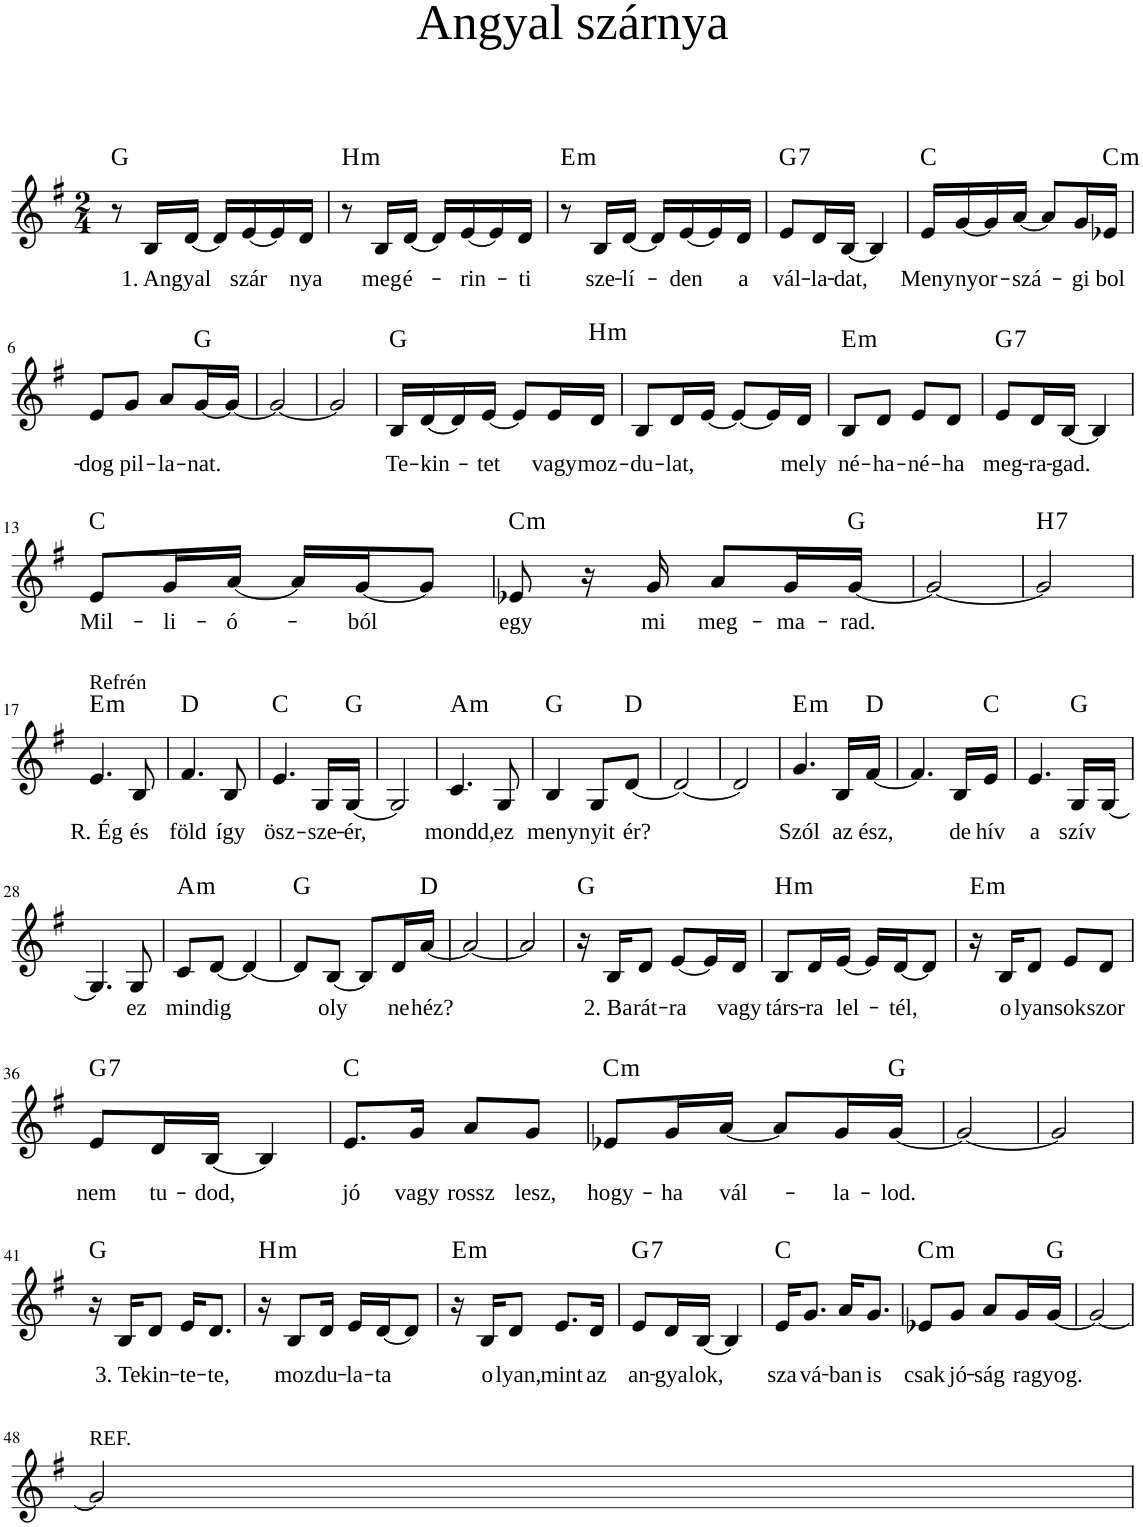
**kern	**text	**harte
*part1	*part1	*part1
*staff1	*staff1	*
*I"Voice	*	*
*clefG2	*	*
*k[f#]	*	*
*M2/4	*	*
=1	=1	=1
8r	.	G:maj
!	!LO:LY:b	!
16B/LL	1. An-	.
!	!LO:LY:b	!
[16d/JJ	-gyal	.
16d/LL]	.	.
!	!LO:LY:b	!
[16e/	szár	.
16e/]	.	.
!	!LO:LY:b	!
16d/JJ	nya	.
=2	=2	=2
!	!	!LO:H:kt=m
8r	.	B:min
!	!LO:LY:b	!
16B/LL	meg-	.
!	!LO:LY:b	!
[16d/JJ	-é-	.
16d/LL]	.	.
!	!LO:LY:b	!
[16e/	-rin-	.
16e/]	.	.
!	!LO:LY:b	!
16d/JJ	-ti	.
=3	=3	=3
!	!	!LO:H:kt=m
8r	.	E:min
!	!LO:LY:b	!
16B/LL	sze-	.
!	!LO:LY:b	!
[16d/JJ	-lí-	.
16d/LL]	.	.
!	!LO:LY:b	!
[16e/	-den	.
16e/]	.	.
!	!LO:LY:b	!
16d/JJ	a	.
=4	=4	=4
!	!LO:LY:b	!LO:H:kt=7
8e/L	vál-	G:7
!	!LO:LY:b	!
16d/L	-la-	.
!	!LO:LY:b	!
[16B/JJ	-dat,	.
4B/]	.	.
=5	=5	=5
!	!LO:LY:b	!
16e/LL	Meny-	C:maj
!	!LO:LY:b	!
[16g/	-nyor-	.
16g/]	.	.
!	!LO:LY:b	!
[16a/JJ	-szá-	.
8a/L]	.	.
!	!LO:LY:b	!
16g/L	-gi	.
!	!LO:LY:b	!LO:H:kt=m
16e-X/JJ	bol-	C:min
!!LO:LB:g=z
=6	=6	=6
!	!LO:LY:b	!
8e/L	-dog	.
!	!LO:LY:b	!
8g/J	pil-	.
!	!LO:LY:b	!
8a/L	-la-	.
!	!LO:LY:b	!
[16g/L	-nat.	G:maj
16g/JJ_	.	.
=7	=7	=7
2g/_	.	.
=8	=8	=8
2g/]	.	.
=9	=9	=9
!	!LO:LY:b	!
16B/LL	Te-	G:maj
!	!LO:LY:b	!
[16d/	-kin-	.
16d/]	.	.
!	!LO:LY:b	!
[16e/JJ	-tet	.
8e/L]	.	.
!	!LO:LY:b	!
16e/L	vagy	.
!	!LO:LY:b	!LO:H:kt=m
16d/JJ	moz-	B:min
=10	=10	=10
!	!LO:LY:b	!
8B/L	-du-	.
!	!LO:LY:b	!
16d/L	-lat,	.
[16e/JJ	.	.
8e/L_	.	.
16e/L]	.	.
!	!LO:LY:b	!
16d/JJ	mely	.
=11	=11	=11
!	!LO:LY:b	!LO:H:kt=m
8B/L	né-	E:min
!	!LO:LY:b	!
8d/J	-ha-	.
!	!LO:LY:b	!
8e/L	-né-	.
!	!LO:LY:b	!
8d/J	-ha	.
=12	=12	=12
!	!LO:LY:b	!LO:H:kt=7
8e/L	meg-	G:7
!	!LO:LY:b	!
16d/L	-ra-	.
!	!LO:LY:b	!
[16B/JJ	-gad.	.
4B/]	.	.
!!LO:LB:g=z
=13	=13	=13
!	!LO:LY:b	!
8e/L	Mil-	C:maj
!	!LO:LY:b	!
16g/L	-li-	.
!	!LO:LY:b	!
[16a/JJ	-ó-	.
16a/LL]	.	.
!	!LO:LY:b	!
[16g/J	-ból	.
8g/J]	.	.
=14	=14	=14
!	!LO:LY:b	!LO:H:kt=m
8e-X/	egy	C:min
16r	.	.
!	!LO:LY:b	!
16g/	mi	.
!	!LO:LY:b	!
8a/L	meg-	.
!	!LO:LY:b	!
16g/L	-ma-	.
!	!LO:LY:b	!
[16g/JJ	-rad.	G:maj
=15	=15	=15
2g/_	.	.
=16	=16	=16
!	!	!LO:H:kt=7
2g/]	.	B:7
!!LO:LB:g=z
=17	=17	=17
!LO:TX:a:t=Refrén	!	!
!	!LO:LY:b	!LO:H:kt=m
4.e/	R. Ég	E:min
!	!LO:LY:b	!
8B/	és	.
=18	=18	=18
!	!LO:LY:b	!
4.f#/	föld	D:maj
!	!LO:LY:b	!
8B/	így	.
=19	=19	=19
!	!LO:LY:b	!
4.e/	ösz-	C:maj
!	!LO:LY:b	!
16G/LL	-sze-	.
!	!LO:LY:b	!
[16G/JJ	-ér,	G:maj
=20	=20	=20
2G/]	.	.
=21	=21	=21
!	!LO:LY:b	!LO:H:kt=m
4.c/	mondd,	A:min
!	!LO:LY:b	!
8G/	ez	.
=22	=22	=22
!	!LO:LY:b	!
4B/	meny-	G:maj
!	!LO:LY:b	!
8G/L	-nyit	.
!	!LO:LY:b	!
[8d/J	ér?	D:maj
=23	=23	=23
2d/_	.	.
=24	=24	=24
2d/]	.	.
=25	=25	=25
!	!LO:LY:b	!LO:H:kt=m
4.g/	Szól	E:min
!	!LO:LY:b	!
16B/LL	az	.
!	!LO:LY:b	!
[16f#/JJ	ész,	D:maj
=26	=26	=26
4.f#/]	.	.
!	!LO:LY:b	!
16B/LL	de	.
!	!LO:LY:b	!
16e/JJ	hív	C:maj
=27	=27	=27
!	!LO:LY:b	!
4.e/	a	.
!	!LO:LY:b	!
16G/LL	szív	G:maj
[16G/JJ	.	.
!!LO:LB:g=z
=28	=28	=28
4.G/]	.	.
!	!LO:LY:b	!
8G/	ez	.
=29	=29	=29
!	!LO:LY:b	!LO:H:kt=m
8c/L	min-	A:min
!	!LO:LY:b	!
[8d/J	-dig	.
4d/_	.	.
=30	=30	=30
8d/L]	.	G:maj
!	!LO:LY:b	!
[8B/J	oly	.
8B/L]	.	.
!	!LO:LY:b	!
16d/L	ne-	.
!	!LO:LY:b	!
[16a/JJ	-héz?	D:maj
=31	=31	=31
2a/_	.	.
=32	=32	=32
2a/]	.	.
=33	=33	=33
16r	.	G:maj
!	!LO:LY:b	!
16B/KL	2. Ba-	.
!	!LO:LY:b	!
8d/J	-rát-	.
!	!LO:LY:b	!
[8e/L	-ra	.
16e/L]	.	.
!	!LO:LY:b	!
16d/JJ	vagy	.
=34	=34	=34
!	!LO:LY:b	!LO:H:kt=m
8B/L	társ-	B:min
!	!LO:LY:b	!
16d/L	-ra	.
!	!LO:LY:b	!
[16e/JJ	lel-	.
16e/LL]	.	.
!	!LO:LY:b	!
[16d/J	-tél,	.
8d/J]	.	.
=35	=35	=35
!	!	!LO:H:kt=m
16r	.	E:min
!	!LO:LY:b	!
16B/KL	o-	.
!	!LO:LY:b	!
8d/J	-lyan	.
!	!LO:LY:b	!
8e/L	sok-	.
!	!LO:LY:b	!
8d/J	-szor	.
!!LO:LB:g=z
=36	=36	=36
!	!LO:LY:b	!LO:H:kt=7
8e/L	nem	G:7
!	!LO:LY:b	!
16d/L	tu-	.
!	!LO:LY:b	!
[16B/JJ	-dod,	.
4B/]	.	.
=37	=37	=37
!	!LO:LY:b	!
8.e/L	jó	C:maj
!	!LO:LY:b	!
16g/Jk	vagy	.
!	!LO:LY:b	!
8a/L	rossz	.
!	!LO:LY:b	!
8g/J	lesz,	.
=38	=38	=38
!	!LO:LY:b	!LO:H:kt=m
8e-X/L	hogy-	C:min
!	!LO:LY:b	!
16g/L	-ha	.
!	!LO:LY:b	!
[16a/JJ	vál-	.
8a/L]	.	.
!	!LO:LY:b	!
16g/L	-la-	.
!	!LO:LY:b	!
[16g/JJ	-lod.	G:maj
=39	=39	=39
2g/_	.	.
=40	=40	=40
2g/]	.	.
!!LO:LB:g=z
=41	=41	=41
16r	.	G:maj
!	!LO:LY:b	!
16B/KL	3. Te-	.
!	!LO:LY:b	!
8d/J	-kin-	.
!	!LO:LY:b	!
16e/KL	-te-	.
!	!LO:LY:b	!
8.d/J	-te,	.
=42	=42	=42
!	!	!LO:H:kt=m
16r	.	B:min
!	!LO:LY:b	!
8B/L	moz-	.
!	!LO:LY:b	!
16d/Jk	-du-	.
!	!LO:LY:b	!
16e/LL	-la-	.
!	!LO:LY:b	!
[16d/J	-ta	.
8d/J]	.	.
=43	=43	=43
!	!	!LO:H:kt=m
16r	.	E:min
!	!LO:LY:b	!
16B/KL	o-	.
!	!LO:LY:b	!
8d/J	-lyan,	.
!	!LO:LY:b	!
8.e/L	mint	.
!	!LO:LY:b	!
16d/Jk	az	.
=44	=44	=44
!	!LO:LY:b	!LO:H:kt=7
8e/L	an-	G:7
!	!LO:LY:b	!
16d/L	-gya-	.
!	!LO:LY:b	!
[16B/JJ	-lok,	.
4B/]	.	.
=45	=45	=45
!	!LO:LY:b	!
16e/KL	sza-	C:maj
!	!LO:LY:b	!
8.g/J	-vá-	.
!	!LO:LY:b	!
16a/KL	-ban	.
!	!LO:LY:b	!
8.g/J	is	.
=46	=46	=46
!	!LO:LY:b	!LO:H:kt=m
8e-X/L	csak	C:min
!	!LO:LY:b	!
8g/J	jó-	.
!	!LO:LY:b	!
8a/L	-ság	.
!	!LO:LY:b	!
16g/L	ra-	.
!	!LO:LY:b	!
[16g/JJ	-gyog.	G:maj
=47	=47	=47
2g/_	.	.
!!LO:LB:g=z
=48	=48	=48
!LO:TX:a:t=REF.	!	!
2g/]	.	.
=	=	=
*-	*-	*-
